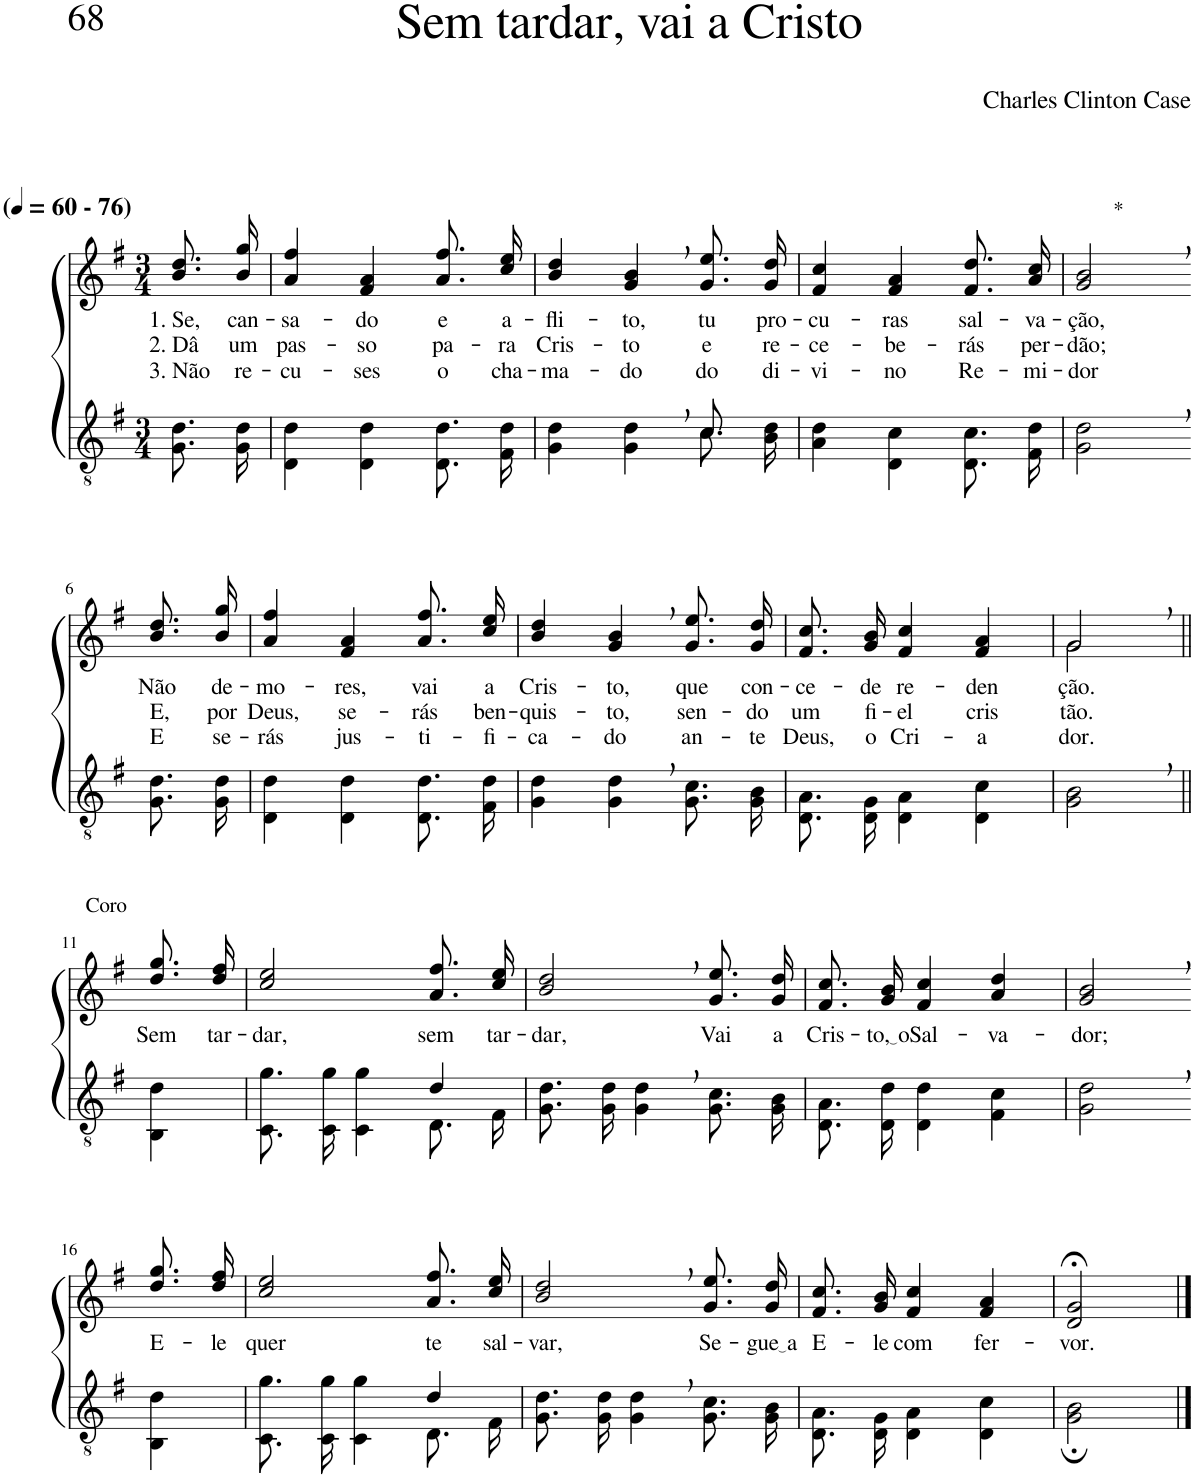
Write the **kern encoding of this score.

**kern	**kern	**text	**text	**text
*part2	*part1	*part1	*part1	*part1
*staff2	*staff1	*staff1	*staff1	*staff1
*I"Parte III e IV	*I"Parte I e II	*	*	*
*clefGv2	*clefG2	*	*	*
*Trd3c5	*Trd3c5	*	*	*
*k[f#]	*k[f#]	*	*	*
*M3/4	*M3/4	*	*	*
*MM60	*MM60	*	*	*
=1	=1	=1	=1	=1
!	!LO:TX:a:B:t=(	!	!	!
!	!LO:TX:a:B:t=- 76)	!	!	!
!	!	!LO:LY:b	!LO:LY:b	!LO:LY:b
8.G\ 8.d\L	8.b\ 8.dd\L	1. Se,	2. Dâ	3. Não
!	!	!LO:LY:b	!LO:LY:b	!LO:LY:b
16G\ 16d\Jk	16b\ 16gg\Jk	can-	um	re-
=2	=2	=2	=2	=2
!	!	!LO:LY:b	!LO:LY:b	!LO:LY:b
4D\ 4d\	4a/ 4ff#/	-sa-	pas-	-cu-
!	!	!LO:LY:b	!LO:LY:b	!LO:LY:b
4D\ 4d\	4f#/ 4a/	-do	-so	-ses
!	!	!LO:LY:b	!LO:LY:b	!LO:LY:b
8.D/ 8.d/L	8.a\ 8.ff#\L	e	pa-	o
!	!	!LO:LY:b	!LO:LY:b	!LO:LY:b
16F#/ 16d/Jk	16cc\ 16ee\Jk	a-	-ra	cha-
=3	=3	=3	=3	=3
*^	*	*	*	*
!	!	!	!LO:LY:b	!LO:LY:b	!LO:LY:b
2ryy	4G\ 4d\	4b/ 4dd/	-fli-	Cris-	-ma-
!	!	!	!LO:LY:b	!LO:LY:b	!LO:LY:b
.	4G\ 4d\	4g/, 4b/,	-to,	-to	-do
!	!	!	!LO:LY:b	!LO:LY:b	!LO:LY:b
8.c/	8.c\L	8.g\ 8.ee\L	tu	e	do
!	!	!	!LO:LY:b	!LO:LY:b	!LO:LY:b
16ryy	16B\ 16d\Jk	16g\ 16dd\Jk	pro-	re-	di-
=4	=4	=4	=4	=4	=4
!	!	!	!LO:LY:b	!LO:LY:b	!LO:LY:b
*v	*v	*	*	*	*
4A\ 4d\	4f#/ 4cc/	-cu-	-ce-	-vi-
!	!	!LO:LY:b	!LO:LY:b	!LO:LY:b
4D\ 4c\	4f#/ 4a/	-ras	-be-	-no
!	!	!LO:LY:b	!LO:LY:b	!LO:LY:b
8.D/ 8.c/L	8.f#/ 8.dd/L	sal-	-rás	Re-
!	!	!LO:LY:b	!LO:LY:b	!LO:LY:b
16F#/ 16d/Jk	16a/ 16cc/Jk	-va-	per-	-mi-
=5	=5	=5	=5	=5
!	!LO:TX:a:t=*	!	!	!
!	!	!LO:LY:b	!LO:LY:b	!LO:LY:b
2G\, 2d\,	2g/, 2b/,	-ção,	-dão;	-dor
!!LO:LB:g=z
=6-	=6-	=6-	=6-	=6-
!	!	!LO:LY:b	!LO:LY:b	!LO:LY:b
8.G\ 8.d\L	8.b\ 8.dd\L	Não	E,	E
!	!	!LO:LY:b	!LO:LY:b	!LO:LY:b
16G\ 16d\Jk	16b\ 16gg\Jk	de-	por	se-
=7	=7	=7	=7	=7
!	!	!LO:LY:b	!LO:LY:b	!LO:LY:b
4D\ 4d\	4a/ 4ff#/	-mo-	Deus,	-rás
!	!	!LO:LY:b	!LO:LY:b	!LO:LY:b
4D\ 4d\	4f#/ 4a/	-res,	se-	jus-
!	!	!LO:LY:b	!LO:LY:b	!LO:LY:b
8.D/ 8.d/L	8.a\ 8.ff#\L	vai	-rás	-ti-
!	!	!LO:LY:b	!LO:LY:b	!LO:LY:b
16F#/ 16d/Jk	16cc\ 16ee\Jk	a	ben-	-fi-
=8	=8	=8	=8	=8
!	!	!LO:LY:b	!LO:LY:b	!LO:LY:b
4G\ 4d\	4b/ 4dd/	Cris-	-quis-	-ca-
!	!	!LO:LY:b	!LO:LY:b	!LO:LY:b
4G\, 4d\,	4g/, 4b/,	-to,	-to,	-do
!	!	!LO:LY:b	!LO:LY:b	!LO:LY:b
8.G/ 8.c/L	8.g\ 8.ee\L	que	sen-	an-
!	!	!LO:LY:b	!LO:LY:b	!LO:LY:b
16G/ 16B/Jk	16g\ 16dd\Jk	con-	-do	-te
=9	=9	=9	=9	=9
!	!	!LO:LY:b	!LO:LY:b	!LO:LY:b
8.D/ 8.A/L	8.f#/ 8.cc/L	-ce-	um	Deus,
!	!	!LO:LY:b	!LO:LY:b	!LO:LY:b
16D/ 16G/Jk	16g/ 16b/Jk	-de	fi-	o
!	!	!LO:LY:b	!LO:LY:b	!LO:LY:b
4D\ 4A\	4f#/ 4cc/	re-	-el	Cri-
!	!	!LO:LY:b	!LO:LY:b	!LO:LY:b
4D\ 4c\	4f#/ 4a/	-den-	cris-	-a-
=10	=10	=10	=10	=10
*	*^	*	*	*
!	!	!	!LO:LY:b	!LO:LY:b	!LO:LY:b
2G\, 2B\,	2g,/	2g\	-ção.	-tão.	-dor.
!!LO:LB:g=z
=11||	=11||	=11||	=11||	=11||	=11||
!	!LO:TX:a:t=Coro	!	!	!	!
!	!	!	!LO:LY:b	!	!
*	*v	*v	*	*	*
4BB\ 4d\	8.dd\ 8.gg\L	Sem	.	.
!	!	!LO:LY:b	!	!
.	16dd\ 16ff#\Jk	tar-	.	.
=12	=12	=12	=12	=12
*^	*	*	*	*
!	!	!	!LO:LY:b	!	!
2ryy	8.C/ 8.g/L	2cc/ 2ee/	-dar,	.	.
.	16C/ 16g/Jk	.	.	.	.
.	4C\ 4g\	.	.	.	.
!	!	!	!LO:LY:b	!	!
4d/	8.D\L	8.a\ 8.ff#\L	sem	.	.
!	!	!	!LO:LY:b	!	!
.	16F#\Jk	16cc\ 16ee\Jk	tar-	.	.
=13	=13	=13	=13	=13	=13
!	!	!	!LO:LY:b	!	!
*v	*v	*	*	*	*
8.G\ 8.d\L	2b/, 2dd/,	-dar,	.	.
16G\ 16d\Jk	.	.	.	.
4G\, 4d\,	.	.	.	.
!	!	!LO:LY:b	!	!
8.G/ 8.c/L	8.g\ 8.ee\L	Vai	.	.
!	!	!LO:LY:b	!	!
16G/ 16B/Jk	16g\ 16dd\Jk	a	.	.
=14	=14	=14	=14	=14
!	!	!LO:LY:b	!	!
8.D/ 8.A/L	8.f#/ 8.cc/L	Cris-	.	.
!	!	!LO:LY:b	!	!
16D/ 16d/Jk	16g/ 16b/Jk	to, o	.	.
!	!	!LO:LY:b	!	!
4D\ 4d\	4f#/ 4cc/	Sal-	.	.
!	!	!LO:LY:b	!	!
4F#\ 4c\	4a/ 4dd/	-va-	.	.
=15	=15	=15	=15	=15
!	!	!LO:LY:b	!	!
2G\, 2d\,	2g/, 2b/,	-dor;	.	.
!!LO:LB:g=z
=16-	=16-	=16-	=16-	=16-
!	!	!LO:LY:b	!	!
4BB\ 4d\	8.dd\ 8.gg\L	E-	.	.
!	!	!LO:LY:b	!	!
.	16dd\ 16ff#\Jk	-le	.	.
=17	=17	=17	=17	=17
*^	*	*	*	*
!	!	!	!LO:LY:b	!	!
2ryy	8.C/ 8.g/L	2cc/ 2ee/	quer	.	.
.	16C/ 16g/Jk	.	.	.	.
.	4C\ 4g\	.	.	.	.
!	!	!	!LO:LY:b	!	!
4d/	8.D\L	8.a\ 8.ff#\L	te	.	.
!	!	!	!LO:LY:b	!	!
.	16F#\Jk	16cc\ 16ee\Jk	sal-	.	.
=18	=18	=18	=18	=18	=18
!	!	!	!LO:LY:b	!	!
*v	*v	*	*	*	*
8.G\ 8.d\L	2b/, 2dd/,	-var,	.	.
16G\ 16d\Jk	.	.	.	.
4G\, 4d\,	.	.	.	.
!	!	!LO:LY:b	!	!
8.G/ 8.c/L	8.g\ 8.ee\L	Se-	.	.
!	!	!LO:LY:b	!	!
16G/ 16B/Jk	16g\ 16dd\Jk	gue a	.	.
=19	=19	=19	=19	=19
!	!	!LO:LY:b	!	!
8.D/ 8.A/L	8.f#/ 8.cc/L	E-	.	.
!	!	!LO:LY:b	!	!
16D/ 16G/Jk	16g/ 16b/Jk	-le	.	.
!	!	!LO:LY:b	!	!
4D\ 4A\	4f#/ 4cc/	com	.	.
!	!	!LO:LY:b	!	!
4D\ 4c\	4f#/ 4a/	fer-	.	.
=20	=20	=20	=20	=20
!	!	!LO:LY:b	!	!
2G\; 2B\;	2d/;< 2g/;<	-vor.	.	.
==	==	==	==	==
*-	*-	*-	*-	*-
